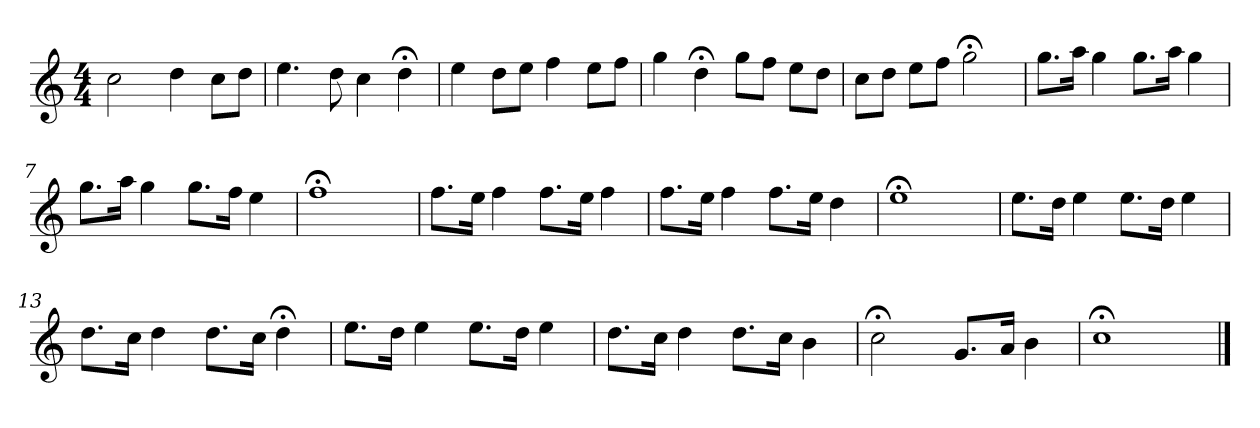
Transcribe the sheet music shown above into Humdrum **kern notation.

**kern
*part1
*staff1
*k[]
*C:
*M4/4
*MM120
=1
2cc
4dd
8ccL
8ddJ
=2
4.ee
8dd
4cc
4dd;<
=3
4ee
8ddL
8eeJ
4ff
8eeL
8ffJ
=4
4gg
4dd;<
8ggL
8ffJ
8eeL
8ddJ
=5
8ccL
8ddJ
8eeL
8ffJ
2gg;<
=6
8.ggL
16aaJk
4gg
8.ggL
16aaJk
4gg
=7
8.ggL
16aaJk
4gg
8.ggL
16ffJk
4ee
=8
1ff;<
=9
8.ffL
16eeJk
4ff
8.ffL
16eeJk
4ff
=10
8.ffL
16eeJk
4ff
8.ffL
16eeJk
4dd
=11
1ee;<
=12
8.eeL
16ddJk
4ee
8.eeL
16ddJk
4ee
=13
8.ddL
16ccJk
4dd
8.ddL
16ccJk
4dd;<
=14
8.eeL
16ddJk
4ee
8.eeL
16ddJk
4ee
=15
8.ddL
16ccJk
4dd
8.ddL
16ccJk
4b
=16
2cc;<
8.gL
16aJk
4b
=17
1cc;<
==
*-
